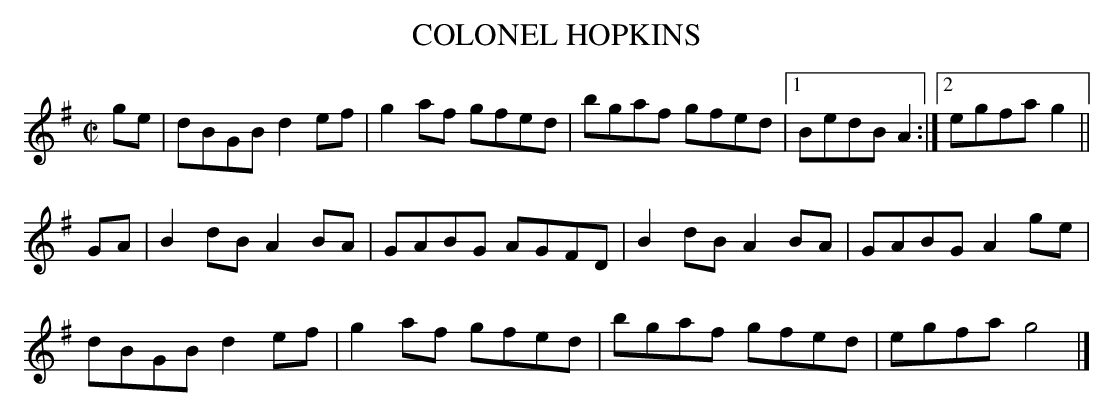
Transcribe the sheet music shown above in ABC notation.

X:1
T:COLONEL HOPKINS
M:C|
L:1/8
K:G
ge|dBGB d2ef|g2af gfed|bgaf gfed|1 BedB A2:|\
[2 egfa g2||
GA|B2dB A2BA|GABG AGFD|B2dB A2BA|GABG A2ge|
dBGB d2ef|g2af gfed|bgaf gfed|egfa g4|]
